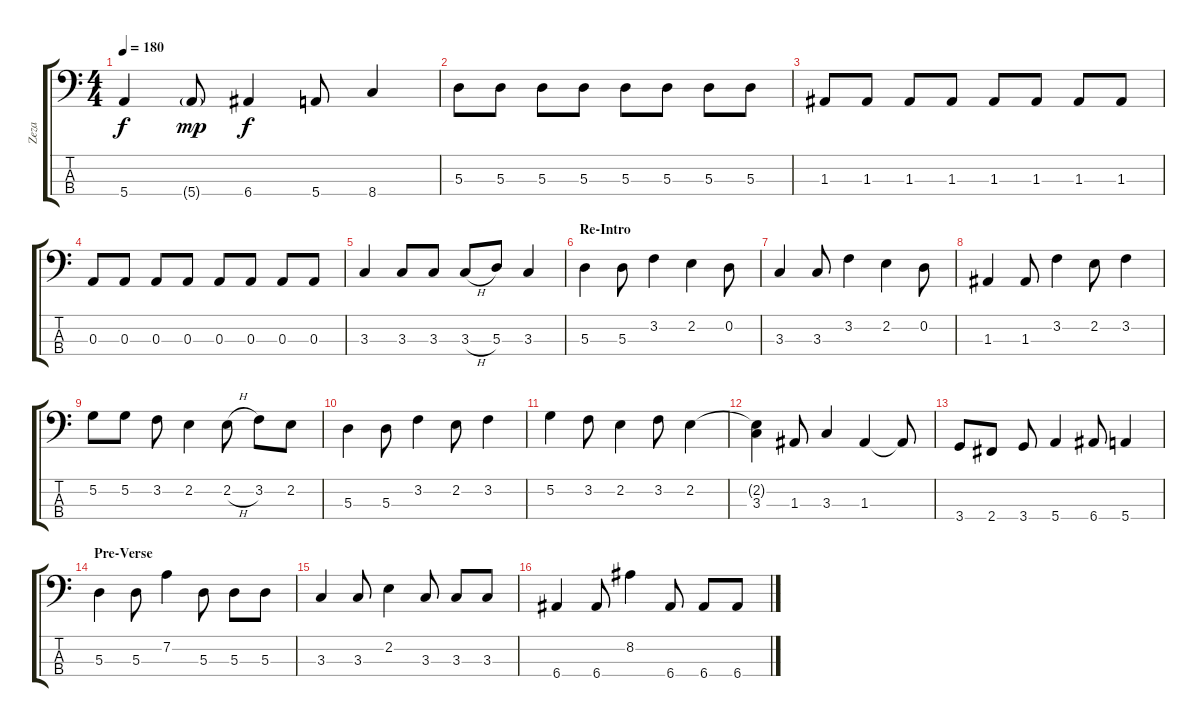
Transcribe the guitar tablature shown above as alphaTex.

\track ("Zeza" "Zeza") {instrument electricbassfinger}
\staff {score tabs}
\tuning (G2 D2 A1 E1) {hide}
\ts (4 4)
\tempo 180
\clef f4
\ks c
5.4.4{dy f} 5.4{g}.8{dy mp} 6.4.4{dy f} 5.4.8 8.4.4 |
5.3.8 5.3.8 5.3.8 5.3.8 5.3.8 5.3.8 5.3.8 5.3.8 |
1.3.8 1.3.8 1.3.8 1.3.8 1.3.8 1.3.8 1.3.8 1.3.8 |
0.3.8 0.3.8 0.3.8 0.3.8 0.3.8 0.3.8 0.3.8 0.3.8 |
3.3.4 3.3.8 3.3.8 3.3{h}.8 5.3.8 3.3.4 |
\section ("" "Re-Intro")
5.3.4 5.3.8 3.2.4 2.2.4 0.2.8 |
3.3.4 3.3.8 3.2.4 2.2.4 0.2.8 |
1.3.4 1.3.8 3.2.4 2.2.8 3.2.4 |
5.2.8 5.2.8 3.2.8 2.2.4 2.2{h}.8 3.2.8 2.2.8 |
5.3.4 5.3.8 3.2.4 2.2.8 3.2.4 |
5.2.4 3.2.8 2.2.4 3.2.8 2.2.4 |
(2.2{t} 3.3).4 1.3.8 3.3.4 1.3.4 1.3{t}.8 |
3.4.8 2.4.8 3.4.8 5.4.4 6.4.8 5.4.4 |
\section ("" "Pre-Verse")
5.3.4 5.3.8 7.2.4 5.3.8 5.3.8 5.3.8 |
3.3.4 3.3.8 2.2.4 3.3.8 3.3.8 3.3.8 |
6.4.4 6.4.8 8.2.4 6.4.8 6.4.8 6.4.8
